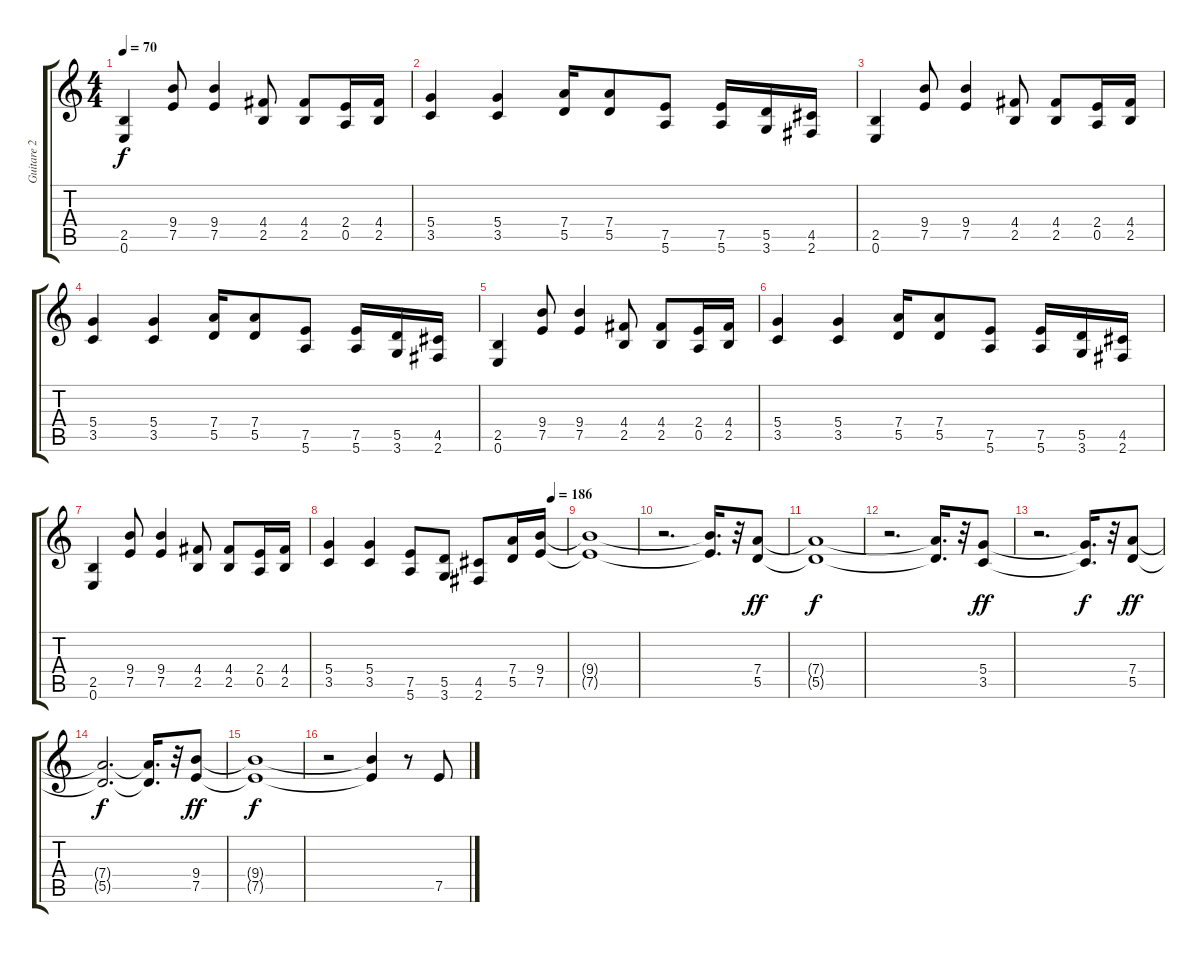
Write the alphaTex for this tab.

\track ("Guitare 2" "Guitare 2") {instrument distortionguitar}
\staff {score tabs}
\tuning (E4 B3 G3 D3 A2 E2) {hide}
\ts (4 4)
\tempo 70
\clef g2
\ks c
(2.5 0.6).4{dy f} (9.4 7.5).8 (9.4 7.5).4 (4.4 2.5).8 (4.4 2.5).8 (2.4 0.5).16 (4.4 2.5).16 |
(5.4 3.5).4 (5.4 3.5).4 (7.4 5.5).16 (7.4 5.5).8 (7.5 5.6).8 (7.5 5.6).16 (5.5 3.6).16 (4.5 2.6).16 |
(2.5 0.6).4 (9.4 7.5).8 (9.4 7.5).4 (4.4 2.5).8 (4.4 2.5).8 (2.4 0.5).16 (4.4 2.5).16 |
(5.4 3.5).4 (5.4 3.5).4 (7.4 5.5).16 (7.4 5.5).8 (7.5 5.6).8 (7.5 5.6).16 (5.5 3.6).16 (4.5 2.6).16 |
(2.5 0.6).4 (9.4 7.5).8 (9.4 7.5).4 (4.4 2.5).8 (4.4 2.5).8 (2.4 0.5).16 (4.4 2.5).16 |
(5.4 3.5).4 (5.4 3.5).4 (7.4 5.5).16 (7.4 5.5).8 (7.5 5.6).8 (7.5 5.6).16 (5.5 3.6).16 (4.5 2.6).16 |
(2.5 0.6).4 (9.4 7.5).8 (9.4 7.5).4 (4.4 2.5).8 (4.4 2.5).8 (2.4 0.5).16 (4.4 2.5).16 |
\tempo (186 0.9375)
(5.4 3.5).4 (5.4 3.5).4 (7.5 5.6).8 (5.5 3.6).8 (4.5 2.6).8 (7.4 5.5).16 (9.4 7.5).16{instrument distortionguitar} |
(9.4{t} 7.5{t}).1 |
r.2{d} (9.4{t} 7.5{t}).16{d} r.32 (7.4 5.5).8{dy ff} |
(7.4{t} 5.5{t}).1{dy f} |
r.2{d} (7.4{t} 5.5{t}).16{d} r.32 (5.4 3.5).8{dy ff} |
r.2{d} (5.4{t} 3.5{t}).16{d dy f} r.32 (7.4 5.5).8{dy ff} |
(7.4{t} 5.5{t}).2{d dy f} (7.4{t} 5.5{t}).16{d} r.32 (9.4 7.5).8{dy ff} |
(9.4{t} 7.5{t}).1{dy f} |
r.2 (9.4{t} 7.5{t}).4 r.8 7.5.8
